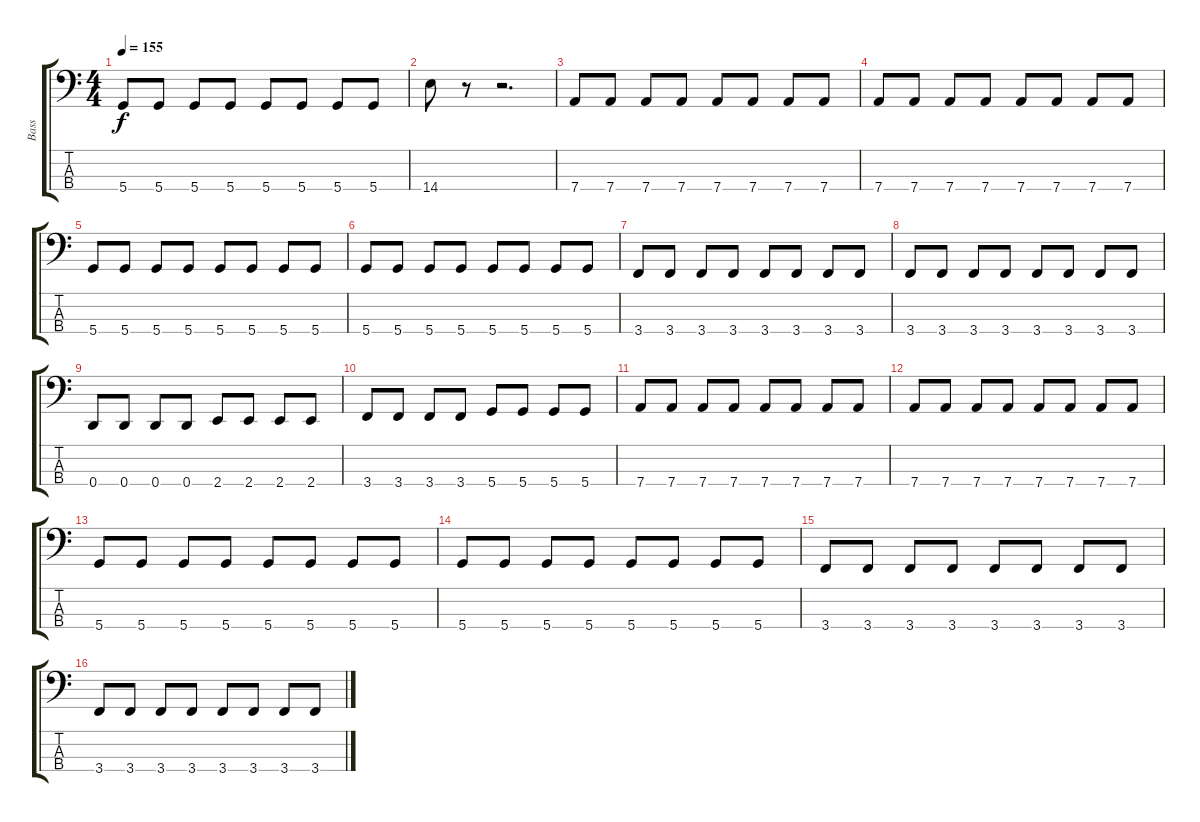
\track ("Bass" "Bass") {instrument electricbassfinger}
\staff {score tabs}
\tuning (G2 D2 A1 D1) {hide}
\ts (4 4)
\tempo 155
\clef f4
\ks c
5.4.8{dy f} 5.4.8 5.4.8 5.4.8 5.4.8 5.4.8 5.4.8 5.4.8 |
14.4.8 r.8 r.2{d} |
7.4.8{volume 14} 7.4.8 7.4.8 7.4.8 7.4.8 7.4.8 7.4.8 7.4.8 |
7.4.8 7.4.8 7.4.8 7.4.8 7.4.8 7.4.8 7.4.8 7.4.8 |
5.4.8 5.4.8 5.4.8 5.4.8 5.4.8 5.4.8 5.4.8 5.4.8 |
5.4.8 5.4.8 5.4.8 5.4.8 5.4.8 5.4.8 5.4.8 5.4.8 |
3.4.8 3.4.8 3.4.8 3.4.8 3.4.8 3.4.8 3.4.8 3.4.8 |
3.4.8 3.4.8 3.4.8 3.4.8 3.4.8 3.4.8 3.4.8 3.4.8 |
0.4.8 0.4.8 0.4.8 0.4.8 2.4.8 2.4.8 2.4.8 2.4.8 |
3.4.8 3.4.8 3.4.8 3.4.8 5.4.8 5.4.8 5.4.8 5.4.8 |
7.4.8 7.4.8 7.4.8 7.4.8 7.4.8 7.4.8 7.4.8 7.4.8 |
7.4.8 7.4.8 7.4.8 7.4.8 7.4.8 7.4.8 7.4.8 7.4.8 |
5.4.8 5.4.8 5.4.8 5.4.8 5.4.8 5.4.8 5.4.8 5.4.8 |
5.4.8 5.4.8 5.4.8 5.4.8 5.4.8 5.4.8 5.4.8 5.4.8 |
3.4.8 3.4.8 3.4.8 3.4.8 3.4.8 3.4.8 3.4.8 3.4.8 |
3.4.8 3.4.8 3.4.8 3.4.8 3.4.8 3.4.8 3.4.8 3.4.8
